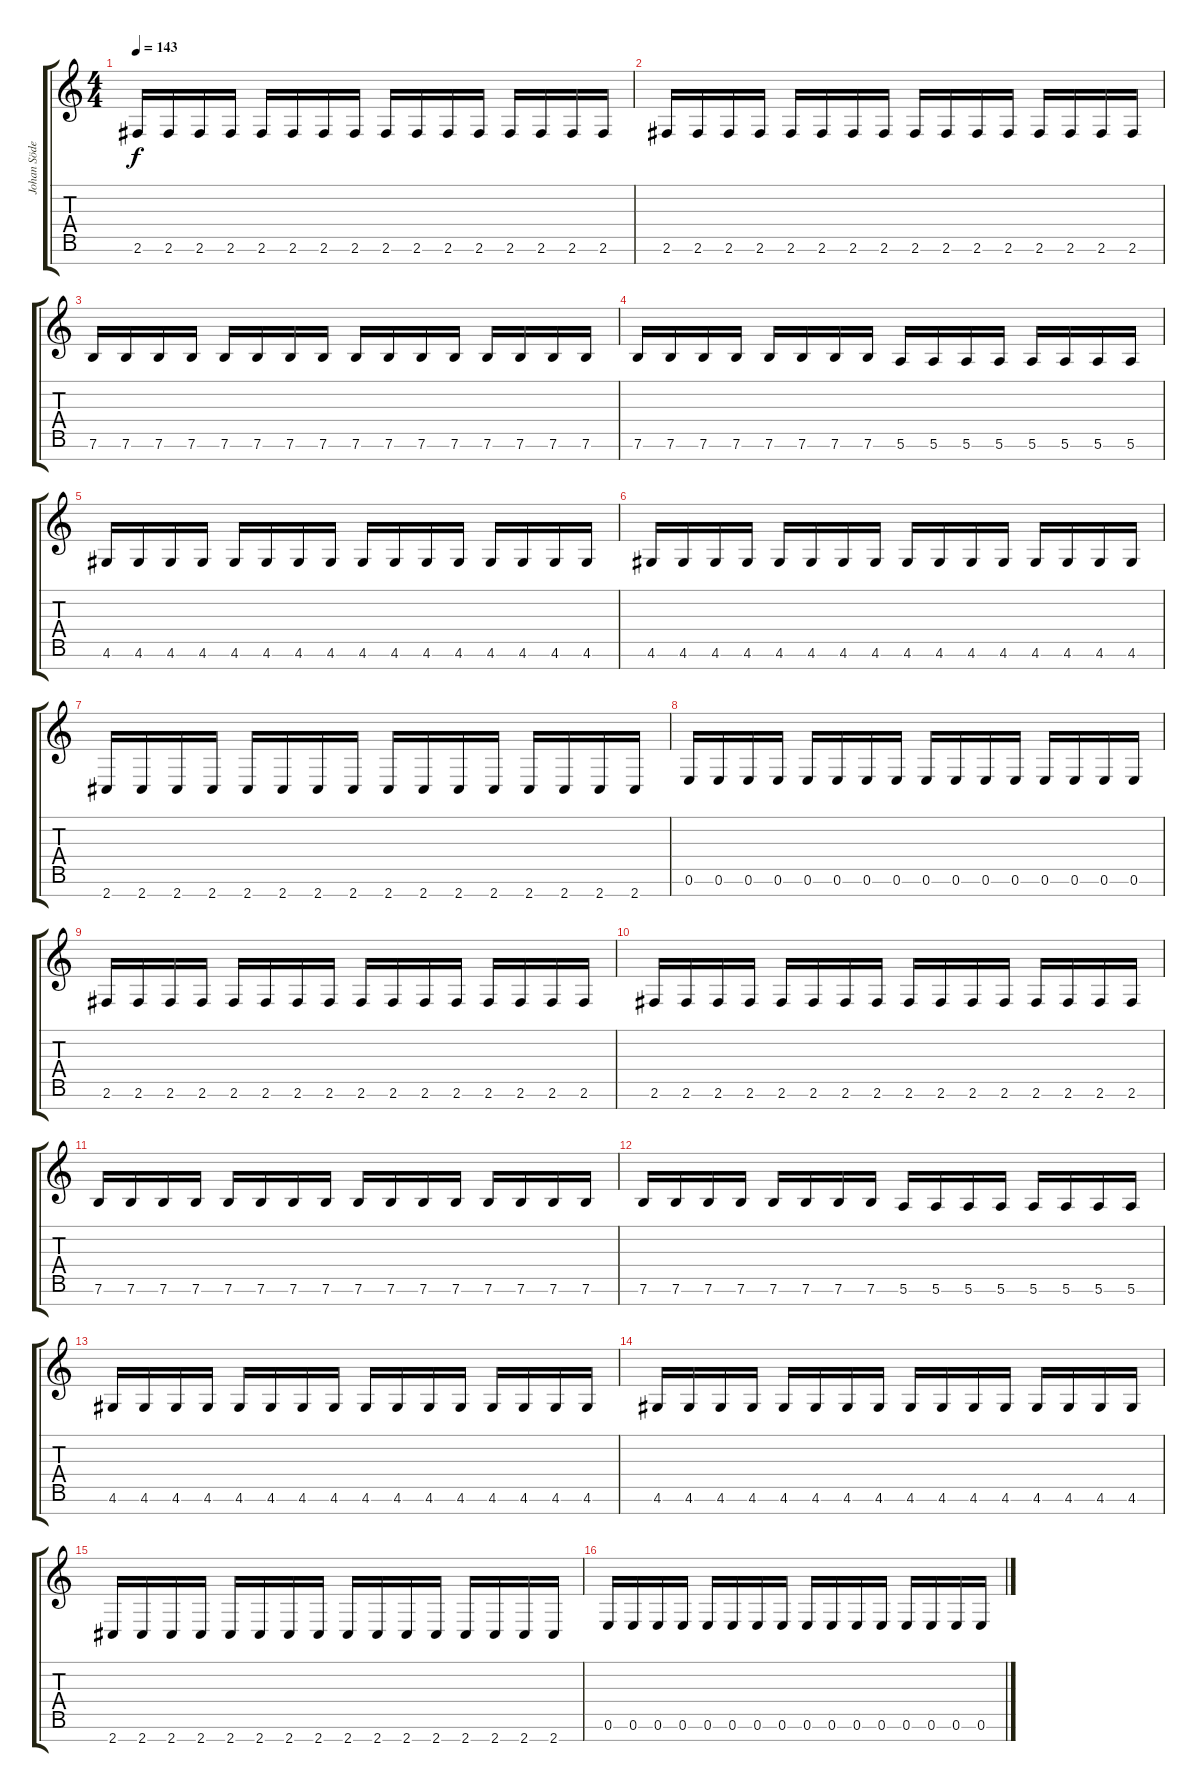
\track ("Johan Söderberg" "Johan Söde") {instrument overdrivenguitar}
\staff {score tabs}
\tuning (E4 B3 Gb3 D3 A2 E2 B1) {hide}
\ts (4 4)
\tempo 143
\clef g2
\ks c
2.6.16{dy f} 2.6.16 2.6.16 2.6.16 2.6.16 2.6.16 2.6.16 2.6.16 2.6.16 2.6.16 2.6.16 2.6.16 2.6.16 2.6.16 2.6.16 2.6.16 |
2.6.16 2.6.16 2.6.16 2.6.16 2.6.16 2.6.16 2.6.16 2.6.16 2.6.16 2.6.16 2.6.16 2.6.16 2.6.16 2.6.16 2.6.16 2.6.16 |
7.6.16 7.6.16 7.6.16 7.6.16 7.6.16 7.6.16 7.6.16 7.6.16 7.6.16 7.6.16 7.6.16 7.6.16 7.6.16 7.6.16 7.6.16 7.6.16 |
7.6.16 7.6.16 7.6.16 7.6.16 7.6.16 7.6.16 7.6.16 7.6.16 5.6.16 5.6.16 5.6.16 5.6.16 5.6.16 5.6.16 5.6.16 5.6.16 |
4.6.16 4.6.16 4.6.16 4.6.16 4.6.16 4.6.16 4.6.16 4.6.16 4.6.16 4.6.16 4.6.16 4.6.16 4.6.16 4.6.16 4.6.16 4.6.16 |
4.6.16 4.6.16 4.6.16 4.6.16 4.6.16 4.6.16 4.6.16 4.6.16 4.6.16 4.6.16 4.6.16 4.6.16 4.6.16 4.6.16 4.6.16 4.6.16 |
2.7.16 2.7.16 2.7.16 2.7.16 2.7.16 2.7.16 2.7.16 2.7.16 2.7.16 2.7.16 2.7.16 2.7.16 2.7.16 2.7.16 2.7.16 2.7.16 |
0.6.16 0.6.16 0.6.16 0.6.16 0.6.16 0.6.16 0.6.16 0.6.16 0.6.16 0.6.16 0.6.16 0.6.16 0.6.16 0.6.16 0.6.16 0.6.16 |
2.6.16 2.6.16 2.6.16 2.6.16 2.6.16 2.6.16 2.6.16 2.6.16 2.6.16 2.6.16 2.6.16 2.6.16 2.6.16 2.6.16 2.6.16 2.6.16 |
2.6.16 2.6.16 2.6.16 2.6.16 2.6.16 2.6.16 2.6.16 2.6.16 2.6.16 2.6.16 2.6.16 2.6.16 2.6.16 2.6.16 2.6.16 2.6.16 |
7.6.16 7.6.16 7.6.16 7.6.16 7.6.16 7.6.16 7.6.16 7.6.16 7.6.16 7.6.16 7.6.16 7.6.16 7.6.16 7.6.16 7.6.16 7.6.16 |
7.6.16 7.6.16 7.6.16 7.6.16 7.6.16 7.6.16 7.6.16 7.6.16 5.6.16 5.6.16 5.6.16 5.6.16 5.6.16 5.6.16 5.6.16 5.6.16 |
4.6.16 4.6.16 4.6.16 4.6.16 4.6.16 4.6.16 4.6.16 4.6.16 4.6.16 4.6.16 4.6.16 4.6.16 4.6.16 4.6.16 4.6.16 4.6.16 |
4.6.16 4.6.16 4.6.16 4.6.16 4.6.16 4.6.16 4.6.16 4.6.16 4.6.16 4.6.16 4.6.16 4.6.16 4.6.16 4.6.16 4.6.16 4.6.16 |
2.7.16 2.7.16 2.7.16 2.7.16 2.7.16 2.7.16 2.7.16 2.7.16 2.7.16 2.7.16 2.7.16 2.7.16 2.7.16 2.7.16 2.7.16 2.7.16 |
0.6.16 0.6.16 0.6.16 0.6.16 0.6.16 0.6.16 0.6.16 0.6.16 0.6.16 0.6.16 0.6.16 0.6.16 0.6.16 0.6.16 0.6.16 0.6.16
